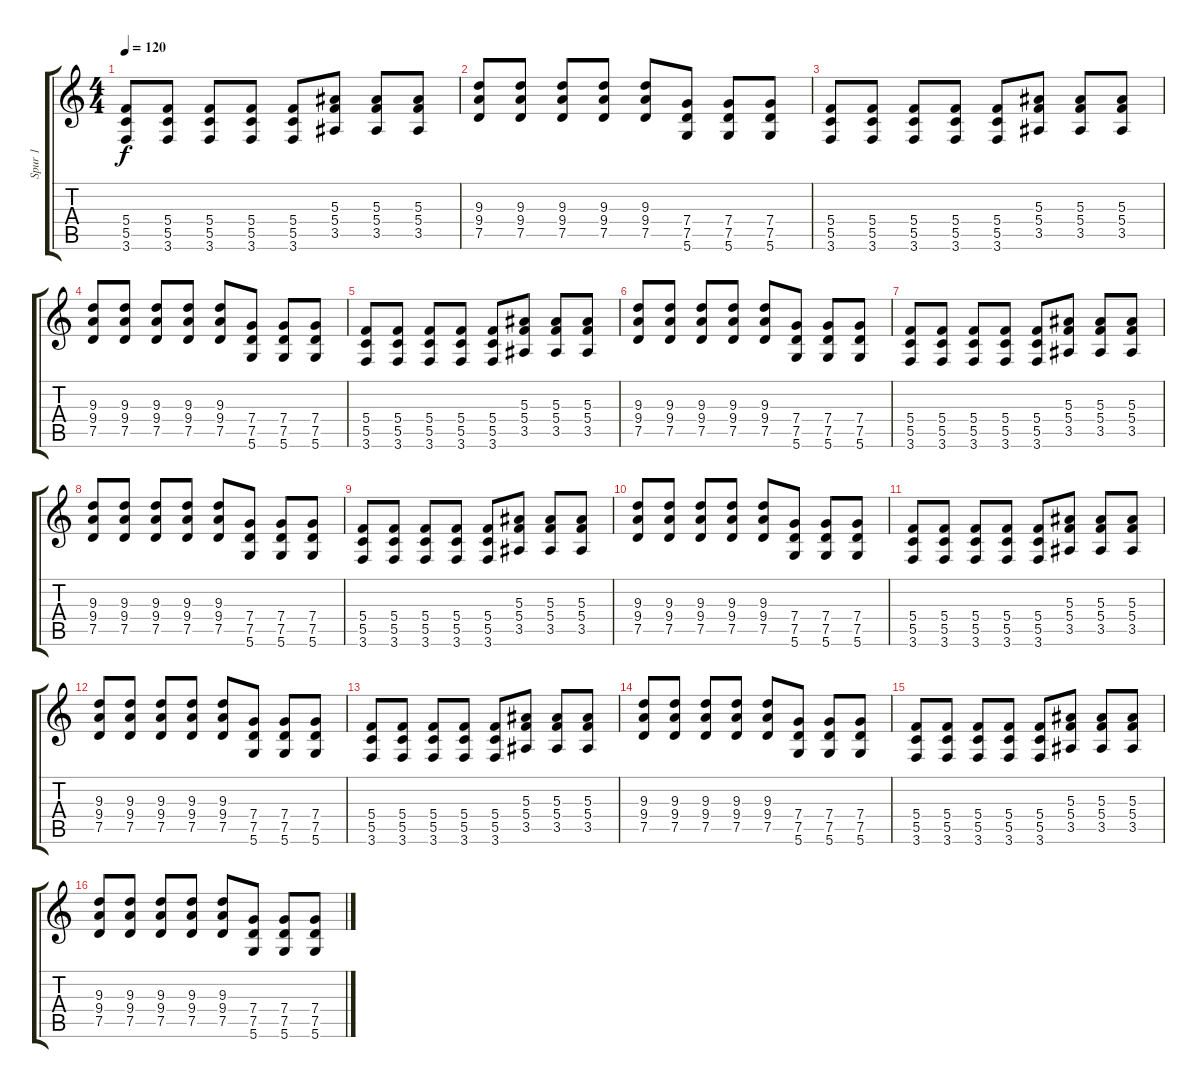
\track ("Spur 1" "Spur 1") {instrument distortionguitar}
\staff {score tabs}
\tuning (D4 A3 F3 C3 G2 D2) {hide}
\ts (4 4)
\tempo 120
\clef g2
\ks c
(5.4 5.5 3.6).8{dy f} (5.4 5.5 3.6).8 (5.4 5.5 3.6).8 (5.4 5.5 3.6).8 (5.4 5.5 3.6).8 (5.3 5.4 3.5).8 (5.3 5.4 3.5).8 (5.3 5.4 3.5).8 |
(9.3 9.4 7.5).8 (9.3 9.4 7.5).8 (9.3 9.4 7.5).8 (9.3 9.4 7.5).8 (9.3 9.4 7.5).8 (7.4 7.5 5.6).8 (7.4 7.5 5.6).8 (7.4 7.5 5.6).8 |
(5.4 5.5 3.6).8 (5.4 5.5 3.6).8 (5.4 5.5 3.6).8 (5.4 5.5 3.6).8 (5.4 5.5 3.6).8 (5.3 5.4 3.5).8 (5.3 5.4 3.5).8 (5.3 5.4 3.5).8 |
(9.3 9.4 7.5).8 (9.3 9.4 7.5).8 (9.3 9.4 7.5).8 (9.3 9.4 7.5).8 (9.3 9.4 7.5).8 (7.4 7.5 5.6).8 (7.4 7.5 5.6).8 (7.4 7.5 5.6).8 |
(5.4 5.5 3.6).8 (5.4 5.5 3.6).8 (5.4 5.5 3.6).8 (5.4 5.5 3.6).8 (5.4 5.5 3.6).8 (5.3 5.4 3.5).8 (5.3 5.4 3.5).8 (5.3 5.4 3.5).8 |
(9.3 9.4 7.5).8 (9.3 9.4 7.5).8 (9.3 9.4 7.5).8 (9.3 9.4 7.5).8 (9.3 9.4 7.5).8 (7.4 7.5 5.6).8 (7.4 7.5 5.6).8 (7.4 7.5 5.6).8 |
(5.4 5.5 3.6).8 (5.4 5.5 3.6).8 (5.4 5.5 3.6).8 (5.4 5.5 3.6).8 (5.4 5.5 3.6).8 (5.3 5.4 3.5).8 (5.3 5.4 3.5).8 (5.3 5.4 3.5).8 |
(9.3 9.4 7.5).8 (9.3 9.4 7.5).8 (9.3 9.4 7.5).8 (9.3 9.4 7.5).8 (9.3 9.4 7.5).8 (7.4 7.5 5.6).8 (7.4 7.5 5.6).8 (7.4 7.5 5.6).8 |
(5.4 5.5 3.6).8 (5.4 5.5 3.6).8 (5.4 5.5 3.6).8 (5.4 5.5 3.6).8 (5.4 5.5 3.6).8 (5.3 5.4 3.5).8 (5.3 5.4 3.5).8 (5.3 5.4 3.5).8 |
(9.3 9.4 7.5).8 (9.3 9.4 7.5).8 (9.3 9.4 7.5).8 (9.3 9.4 7.5).8 (9.3 9.4 7.5).8 (7.4 7.5 5.6).8 (7.4 7.5 5.6).8 (7.4 7.5 5.6).8 |
(5.4 5.5 3.6).8 (5.4 5.5 3.6).8 (5.4 5.5 3.6).8 (5.4 5.5 3.6).8 (5.4 5.5 3.6).8 (5.3 5.4 3.5).8 (5.3 5.4 3.5).8 (5.3 5.4 3.5).8 |
(9.3 9.4 7.5).8 (9.3 9.4 7.5).8 (9.3 9.4 7.5).8 (9.3 9.4 7.5).8 (9.3 9.4 7.5).8 (7.4 7.5 5.6).8 (7.4 7.5 5.6).8 (7.4 7.5 5.6).8 |
(5.4 5.5 3.6).8 (5.4 5.5 3.6).8 (5.4 5.5 3.6).8 (5.4 5.5 3.6).8 (5.4 5.5 3.6).8 (5.3 5.4 3.5).8 (5.3 5.4 3.5).8 (5.3 5.4 3.5).8 |
(9.3 9.4 7.5).8 (9.3 9.4 7.5).8 (9.3 9.4 7.5).8 (9.3 9.4 7.5).8 (9.3 9.4 7.5).8 (7.4 7.5 5.6).8 (7.4 7.5 5.6).8 (7.4 7.5 5.6).8 |
(5.4 5.5 3.6).8 (5.4 5.5 3.6).8 (5.4 5.5 3.6).8 (5.4 5.5 3.6).8 (5.4 5.5 3.6).8 (5.3 5.4 3.5).8 (5.3 5.4 3.5).8 (5.3 5.4 3.5).8 |
(9.3 9.4 7.5).8 (9.3 9.4 7.5).8 (9.3 9.4 7.5).8 (9.3 9.4 7.5).8 (9.3 9.4 7.5).8 (7.4 7.5 5.6).8 (7.4 7.5 5.6).8 (7.4 7.5 5.6).8
